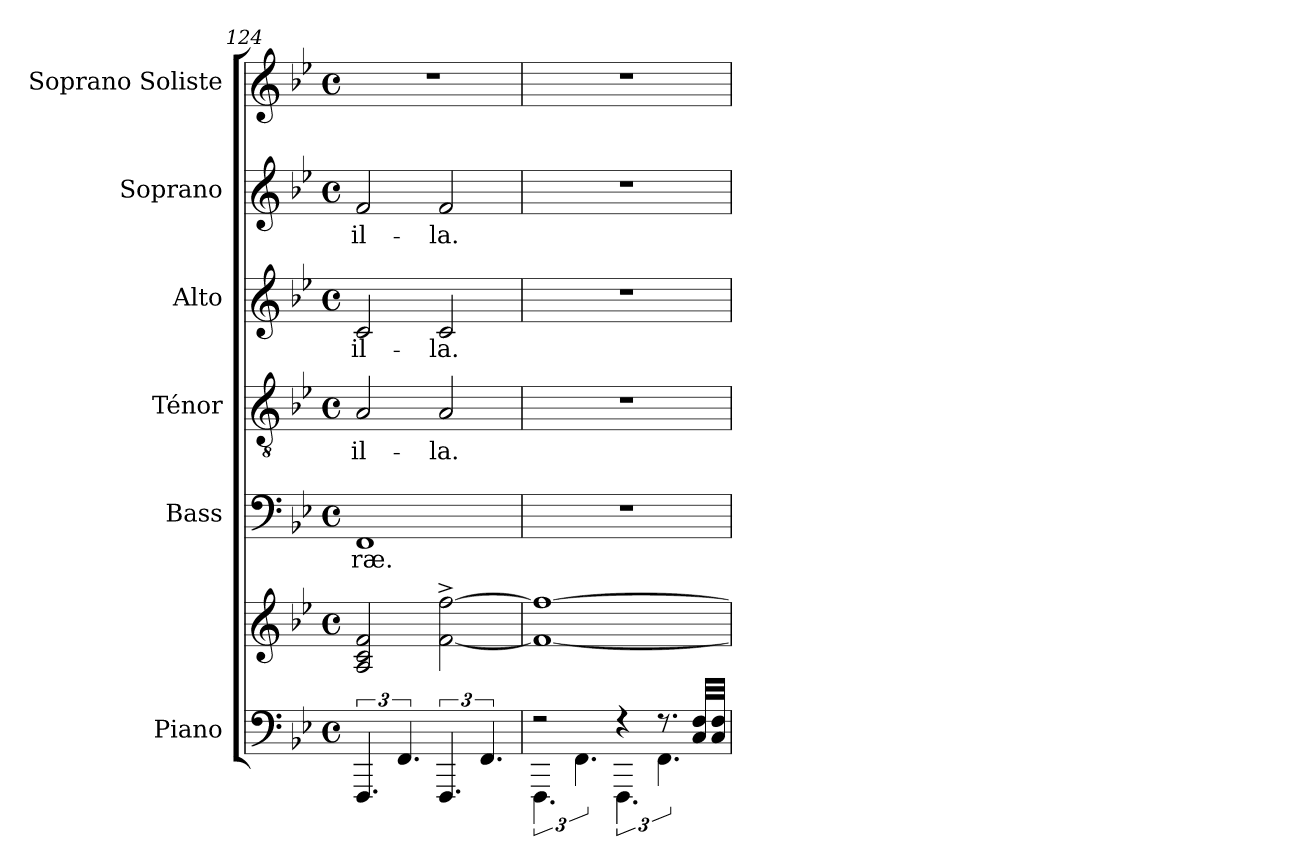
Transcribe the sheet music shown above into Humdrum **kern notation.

**kern	**kern	**kern	**text	**kern	**text	**kern	**text	**kern	**text	**kern
*part6	*part6	*part5	*part5	*part4	*part4	*part3	*part3	*part2	*part2	*part1
*staff7	*staff6	*staff5	*staff5	*staff4	*staff4	*staff3	*staff3	*staff2	*staff2	*staff1
*I"Piano	*	*I"Bass	*	*I"Ténor	*	*I"Alto	*	*I"Soprano	*	*I"Soprano Soliste
*I'Pno.	*	*I'B.	*	*I'T.	*	*I'A.	*	*I'S.	*	*
*clefF4	*clefG2	*clefF4	*	*clefGv2	*	*clefG2	*	*clefG2	*	*clefG2
*k[b-e-]	*k[b-e-]	*k[b-e-]	*	*k[b-e-]	*	*k[b-e-]	*	*k[b-e-]	*	*k[b-e-]
*M4/4	*M4/4	*M4/4	*	*M4/4	*	*M4/4	*	*M4/4	*	*M4/4
*met(c)	*met(c)	*met(c)	*	*met(c)	*	*met(c)	*	*met(c)	*	*met(c)
=124	=124	=124	=124	=124	=124	=124	=124	=124	=124	=124
6.FFF/	2A/ 2c/ 2f/	1FF	-ræ.	2A/	il-	2c/	il-	2f/	il-	1r
6.FF/	.	.	.	.	.	.	.	.	.	.
6.FFF/	[2f\^ [2ff\^	.	.	2A/	-la.	2c/	-la.	2f/	-la.	.
6.FF/	.	.	.	.	.	.	.	.	.	.
!!LO:LB:g=z
=125	=125	=125	=125	=125	=125	=125	=125	=125	=125	=125
*^	*	*	*	*	*	*	*	*	*	*
2r	6.FFF\	1f_ 1ff_	1r	.	1r	.	1r	.	1r	.	1r
.	6.FF\	.	.	.	.	.	.	.	.	.	.
4r	6.FFF\	.	.	.	.	.	.	.	.	.	.
8.r	6.FF\	.	.	.	.	.	.	.	.	.	.
32C/ 32F/LLL	.	.	.	.	.	.	.	.	.	.	.
32C/ 32F/JJJ	.	.	.	.	.	.	.	.	.	.	.
*v	*v	*	*	*	*	*	*	*	*	*	*
=	=	=	=	=	=	=	=	=	=	=
*-	*-	*-	*-	*-	*-	*-	*-	*-	*-	*-
